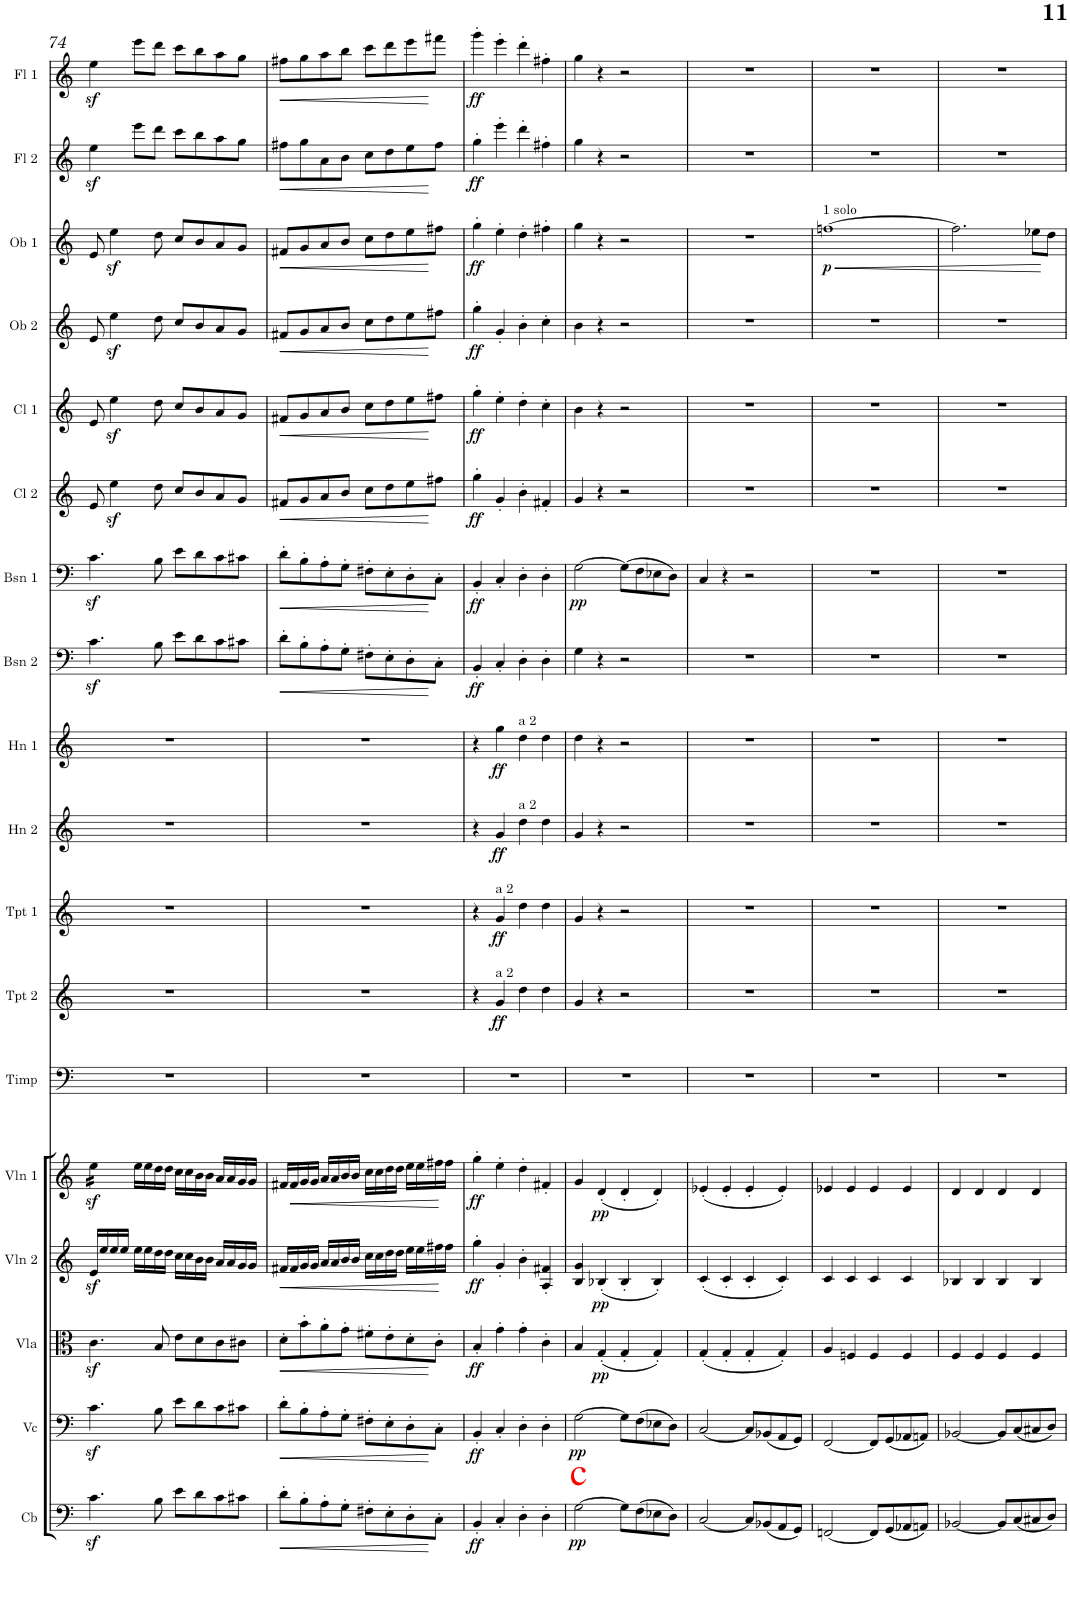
**kern	**dynam	**kern	**text	**dynam	**kern	**dynam	**kern	**dynam	**kern	**dynam	**kern	**kern	**dynam	**kern	**dynam	**kern	**dynam	**kern	**dynam	**kern	**dynam	**kern	**dynam	**kern	**dynam	**kern	**dynam	**kern	**dynam	**kern	**dynam	**kern	**dynam	**kern	**dynam
*part18	*part18	*part17	*part17	*part17	*part16	*part16	*part15	*part15	*part14	*part14	*part13	*part12	*part12	*part11	*part11	*part10	*part10	*part9	*part9	*part8	*part8	*part7	*part7	*part6	*part6	*part5	*part5	*part4	*part4	*part3	*part3	*part2	*part2	*part1	*part1
*staff18	*staff18	*staff17	*staff17	*staff17	*staff16	*staff16	*staff15	*staff15	*staff14	*staff14	*staff13	*staff12	*staff12	*staff11	*staff11	*staff10	*staff10	*staff9	*staff9	*staff8	*staff8	*staff7	*staff7	*staff6	*staff6	*staff5	*staff5	*staff4	*staff4	*staff3	*staff3	*staff2	*staff2	*staff1	*staff1
*I"Contrabass	*	*I"Violoncello	*	*	*I"Viola	*	*I"Violin 2	*	*I"Violin 1	*	*I"Timpani	*I"C Trumpet 2	*	*I"C Trumpet 1	*	*I"C Horn 2	*	*I"C Horn 1	*	*I"Bassoon 2	*	*I"Bassoon 1	*	*I"C Clarinet 2	*	*I"C Clarinet 1	*	*I"Oboe 2	*	*I"Oboe 1	*	*I"Flute 2	*	*I"Flute 1	*
*I'Cb	*	*I'Vc	*	*	*I'Vla	*	*I'Vln 2	*	*I'Vln 1	*	*I'Timp	*I'Tpt 2	*	*I'Tpt 1	*	*I'Hn 2	*	*I'Hn 1	*	*I'Bsn 2	*	*I'Bsn 1	*	*I'Cl 2	*	*I'Cl 1	*	*I'Ob 2	*	*I'Ob 1	*	*I'Fl 2	*	*I'Fl 1	*
!!LO:PB:g=z
*clefF4	*	*clefF4	*	*	*clefC3	*	*clefG2	*	*clefG2	*	*clefF4	*clefG2	*	*clefG2	*	*clefG2	*	*clefG2	*	*clefF4	*	*clefF4	*	*clefG2	*	*clefG2	*	*clefG2	*	*clefG2	*	*clefG2	*	*clefG2	*
*Trd7c12	*	*	*	*	*	*	*	*	*	*	*	*Trd1c2	*	*Trd1c2	*	*Trd7c12	*	*Trd7c12	*	*	*	*	*	*Trd1c2	*	*Trd1c2	*	*	*	*	*	*	*	*	*
*k[]	*	*k[]	*	*	*k[]	*	*k[]	*	*k[]	*	*k[]	*k[]	*	*k[]	*	*k[]	*	*k[]	*	*k[]	*	*k[]	*	*k[]	*	*k[]	*	*k[]	*	*k[]	*	*k[]	*	*k[]	*
*M2/2	*	*M2/2	*	*	*M2/2	*	*M2/2	*	*M2/2	*	*M2/2	*M2/2	*	*M2/2	*	*M2/2	*	*M2/2	*	*M2/2	*	*M2/2	*	*M2/2	*	*M2/2	*	*M2/2	*	*M2/2	*	*M2/2	*	*M2/2	*
*met(c|)	*	*met(c|)	*	*	*met(c|)	*	*met(c|)	*	*met(c|)	*	*met(c|)	*met(c|)	*	*met(c|)	*	*met(c|)	*	*met(c|)	*	*met(c|)	*	*met(c|)	*	*met(c|)	*	*met(c|)	*	*met(c|)	*	*met(c|)	*	*met(c|)	*	*met(c|)	*
=74	=74	=74	=74	=74	=74	=74	=74	=74	=74	=74	=74	=74	=74	=74	=74	=74	=74	=74	=74	=74	=74	=74	=74	=74	=74	=74	=74	=74	=74	=74	=74	=74	=74	=74	=74
*	*	*	*	*	*	*	*	*	*tremolo	*	*	*	*	*	*	*	*	*	*	*	*	*	*	*	*	*	*	*	*	*	*	*	*	*	*
4.cz<\	.	4.cz<\	.	.	4.cz<\	.	16ez</LL	.	16eez<\LL	.	1r	1r	.	1r	.	1r	.	1r	.	4.cz<\	.	4.cz<\	.	8e/	.	8e/	.	8e/	.	8e/	.	4eez<\	.	4eez<\	.
.	.	.	.	.	.	.	16ee/	.	16eez<\	.	.	.	.	.	.	.	.	.	.	.	.	.	.	.	.	.	.	.	.	.	.	.	.	.	.
.	.	.	.	.	.	.	16ee/	.	16eez<\	.	.	.	.	.	.	.	.	.	.	.	.	.	.	4eez<\	.	4eez<\	.	4eez<\	.	4eez<\	.	.	.	.	.
.	.	.	.	.	.	.	16ee/JJ	.	16eez<\JJ	.	.	.	.	.	.	.	.	.	.	.	.	.	.	.	.	.	.	.	.	.	.	.	.	.	.
*	*	*	*	*	*	*	*	*	*Xtremolo	*	*	*	*	*	*	*	*	*	*	*	*	*	*	*	*	*	*	*	*	*	*	*	*	*	*
.	.	.	.	.	.	.	16ee\LL	.	16ee\LL	.	.	.	.	.	.	.	.	.	.	.	.	.	.	.	.	.	.	.	.	.	.	8eee\L	.	8eee\L	.
.	.	.	.	.	.	.	16ee\	.	16ee\	.	.	.	.	.	.	.	.	.	.	.	.	.	.	.	.	.	.	.	.	.	.	.	.	.	.
8B\	.	8B\	.	.	8B/	.	16dd\	.	16dd\	.	.	.	.	.	.	.	.	.	.	8B\	.	8B\	.	8dd\	.	8dd\	.	8dd\	.	8dd\	.	8ddd\J	.	8ddd\J	.
.	.	.	.	.	.	.	16dd\JJ	.	16dd\JJ	.	.	.	.	.	.	.	.	.	.	.	.	.	.	.	.	.	.	.	.	.	.	.	.	.	.
8e\L	.	8e\L	.	.	8e\L	.	16cc\LL	.	16cc\LL	.	.	.	.	.	.	.	.	.	.	8e\L	.	8e\L	.	8cc/L	.	8cc/L	.	8cc/L	.	8cc/L	.	8ccc\L	.	8ccc\L	.
.	.	.	.	.	.	.	16cc\	.	16cc\	.	.	.	.	.	.	.	.	.	.	.	.	.	.	.	.	.	.	.	.	.	.	.	.	.	.
8d\	.	8d\	.	.	8d\	.	16b\	.	16b\	.	.	.	.	.	.	.	.	.	.	8d\	.	8d\	.	8b/	.	8b/	.	8b/	.	8b/	.	8bb\	.	8bb\	.
.	.	.	.	.	.	.	16b\JJ	.	16b\JJ	.	.	.	.	.	.	.	.	.	.	.	.	.	.	.	.	.	.	.	.	.	.	.	.	.	.
8c\	.	8c\	.	.	8c\	.	16a/LL	.	16a/LL	.	.	.	.	.	.	.	.	.	.	8c\	.	8c\	.	8a/	.	8a/	.	8a/	.	8a/	.	8aa\	.	8aa\	.
.	.	.	.	.	.	.	16a/	.	16a/	.	.	.	.	.	.	.	.	.	.	.	.	.	.	.	.	.	.	.	.	.	.	.	.	.	.
8c#X\J	.	8c#X\J	.	.	8c#X\J	.	16g/	.	16g/	.	.	.	.	.	.	.	.	.	.	8c#X\J	.	8c#X\J	.	8g/J	.	8g/J	.	8g/J	.	8g/J	.	8gg\J	.	8gg\J	.
.	.	.	.	.	.	.	16g/JJ	.	16g/JJ	.	.	.	.	.	.	.	.	.	.	.	.	.	.	.	.	.	.	.	.	.	.	.	.	.	.
=75	=75	=75	=75	=75	=75	=75	=75	=75	=75	=75	=75	=75	=75	=75	=75	=75	=75	=75	=75	=75	=75	=75	=75	=75	=75	=75	=75	=75	=75	=75	=75	=75	=75	=75	=75
!	!LO:HP:b	!	!	!LO:HP:b	!	!LO:HP:b	!	!LO:HP:b	!	!	!	!	!	!	!	!	!	!	!	!	!LO:HP:b	!	!LO:HP:b	!	!LO:HP:b	!	!LO:HP:b	!	!LO:HP:b	!	!LO:HP:b	!	!LO:HP:b	!	!LO:HP:b
8d'\L	<	8d'\L	.	<	8d'\L	<	16f#X/LL	<	16f#X/LL	.	1r	1r	.	1r	.	1r	.	1r	.	8d'\L	<	8d'\L	<	8f#X/L	<	8f#X/L	<	8f#X/L	<	8f#X/L	<	8ff#X\L	<	8ff#X\L	<
!	!	!	!	!	!	!	!	!	!	!LO:HP:b	!	!	!	!	!	!	!	!	!	!	!	!	!	!	!	!	!	!	!	!	!	!	!	!	!
.	.	.	.	.	.	.	16f#/	.	16f#/	<	.	.	.	.	.	.	.	.	.	.	.	.	.	.	.	.	.	.	.	.	.	.	.	.	.
8B'\	.	8B'\	.	.	8b'\	.	16g/	.	16g/	.	.	.	.	.	.	.	.	.	.	8B'\	.	8B'\	.	8g/	.	8g/	.	8g/	.	8g/	.	8gg\	.	8gg\	.
.	.	.	.	.	.	.	16g/JJ	.	16g/JJ	.	.	.	.	.	.	.	.	.	.	.	.	.	.	.	.	.	.	.	.	.	.	.	.	.	.
8A'\	.	8A'\	.	.	8a'\	.	16a/LL	.	16a/LL	.	.	.	.	.	.	.	.	.	.	8A'\	.	8A'\	.	8a/	.	8a/	.	8a/	.	8a/	.	8a\	.	8aa\	.
.	.	.	.	.	.	.	16a/	.	16a/	.	.	.	.	.	.	.	.	.	.	.	.	.	.	.	.	.	.	.	.	.	.	.	.	.	.
8G'\J	.	8G'\J	.	.	8g'\J	.	16b/	.	16b/	.	.	.	.	.	.	.	.	.	.	8G'\J	.	8G'\J	.	8b/J	.	8b/J	.	8b/J	.	8b/J	.	8b\J	.	8bb\J	.
.	.	.	.	.	.	.	16b/JJ	.	16b/JJ	.	.	.	.	.	.	.	.	.	.	.	.	.	.	.	.	.	.	.	.	.	.	.	.	.	.
8F#X'\L	.	8F#X'\L	.	.	8f#X'\L	.	16cc\LL	.	16cc\LL	.	.	.	.	.	.	.	.	.	.	8F#X'\L	.	8F#X'\L	.	8cc\L	.	8cc\L	.	8cc\L	.	8cc\L	.	8cc\L	.	8ccc\L	.
.	.	.	.	.	.	.	16cc\	.	16cc\	.	.	.	.	.	.	.	.	.	.	.	.	.	.	.	.	.	.	.	.	.	.	.	.	.	.
8E'\	.	8E'\	.	.	8e'\	.	16dd\	.	16dd\	.	.	.	.	.	.	.	.	.	.	8E'\	.	8E'\	.	8dd\	.	8dd\	.	8dd\	.	8dd\	.	8dd\	.	8ddd\	.
.	.	.	.	.	.	.	16dd\JJ	.	16dd\JJ	.	.	.	.	.	.	.	.	.	.	.	.	.	.	.	.	.	.	.	.	.	.	.	.	.	.
8D'\	.	8D'\	.	.	8d'\	.	16ee\LL	.	16ee\LL	.	.	.	.	.	.	.	.	.	.	8D'\	.	8D'\	.	8ee\	.	8ee\	.	8ee\	.	8ee\	.	8ee\	.	8eee\	.
.	.	.	.	.	.	.	16ee\	.	16ee\	.	.	.	.	.	.	.	.	.	.	.	.	.	.	.	.	.	.	.	.	.	.	.	.	.	.
8C'\J	[	8C'\J	.	[	8c'\J	[	16ff#X\	.	16ff#X\	.	.	.	.	.	.	.	.	.	.	8C'\J	[	8C'\J	[	8ff#X\J	[	8ff#X\J	[	8ff#X\J	[	8ff#X\J	[	8ff#\J	[	8fff#X\J	[
.	.	.	.	.	.	.	16ff#\JJ	[	16ff#\JJ	[	.	.	.	.	.	.	.	.	.	.	.	.	.	.	.	.	.	.	.	.	.	.	.	.	.
=76	=76	=76	=76	=76	=76	=76	=76	=76	=76	=76	=76	=76	=76	=76	=76	=76	=76	=76	=76	=76	=76	=76	=76	=76	=76	=76	=76	=76	=76	=76	=76	=76	=76	=76	=76
!	!LO:DY:b	!	!	!LO:DY:b	!	!LO:DY:b	!	!LO:DY:b	!	!LO:DY:b	!	!	!	!	!	!	!	!	!	!	!LO:DY:b	!	!LO:DY:b	!	!LO:DY:b	!	!LO:DY:b	!	!LO:DY:b	!	!LO:DY:b	!	!LO:DY:b	!	!LO:DY:b
4BB'/	ff	4BB'/	.	ff	4B'/	ff	4gg'\	ff	4gg'\	ff	1r	4r	.	4r	.	4r	.	4r	.	4BB'/	ff	4BB'/	ff	4gg'\	ff	4gg'\	ff	4gg'\	ff	4gg'\	ff	4gg'\	ff	4ggg'\	ff
!	!	!	!	!	!	!	!	!	!	!	!	!	!	!LO:TX:a:t=a 2	!	!	!	!	!	!	!	!	!	!	!	!	!	!	!	!	!	!	!	!	!
!	!	!	!	!	!	!	!	!	!	!	!	!LO:TX:a:t=a 2	!	!	!	!	!	!	!	!	!	!	!	!	!	!	!	!	!	!	!	!	!	!	!
!	!	!	!	!	!	!	!	!	!	!	!	!	!LO:DY:b	!	!LO:DY:b	!	!LO:DY:b	!	!LO:DY:b	!	!	!	!	!	!	!	!	!	!	!	!	!	!	!	!
4C'/	.	4C'/	.	.	4g'\	.	4g'/	.	4ee'\	.	.	4g/	ff	4g/	ff	4g/	ff	4gg\	ff	4C'/	.	4C'/	.	4g'/	.	4ee'\	.	4g'/	.	4ee'\	.	4eee'\	.	4eee'\	.
!	!	!	!	!	!	!	!	!	!	!	!	!	!	!	!	!	!	!LO:TX:a:t=a 2	!	!	!	!	!	!	!	!	!	!	!	!	!	!	!	!	!
!	!	!	!	!	!	!	!	!	!	!	!	!	!	!	!	!LO:TX:a:t=a 2	!	!	!	!	!	!	!	!	!	!	!	!	!	!	!	!	!	!	!
4D'\	.	4D'\	.	.	4g'\	.	4b'\	.	4dd'\	.	.	4dd\	.	4dd\	.	4dd\	.	4dd\	.	4D'\	.	4D'\	.	4b'\	.	4dd'\	.	4b'\	.	4dd'\	.	4ddd'\	.	4ddd'\	.
4D'\	.	4D'\	.	.	4c'\	.	4A/' 4f#X/'	.	4f#X'/	.	.	4dd\	.	4dd\	.	4dd\	.	4dd\	.	4D'\	.	4D'\	.	4f#X'/	.	4cc'\	.	4cc'\	.	4ff#X'\	.	4ff#X'\	.	4ff#X'\	.
=77	=77	=77	=77	=77	=77	=77	=77	=77	=77	=77	=77	=77	=77	=77	=77	=77	=77	=77	=77	=77	=77	=77	=77	=77	=77	=77	=77	=77	=77	=77	=77	=77	=77	=77	=77
!	!LO:DY:b	!	!LO:LY:b:color=#FF0000	!LO:DY:b	!	!	!	!	!	!	!	!	!	!	!	!	!	!	!	!	!	!	!LO:DY:b	!	!	!	!	!	!	!	!	!	!	!	!
[2G\	pp	[2G\	c	pp	4B/	.	4B/ 4g/	.	4g/	.	1r	4g/	.	4g/	.	4g/	.	4dd\	.	4G\	.	[2G\	pp	4g/	.	4b\	.	4b\	.	4gg\	.	4gg\	.	4gg\	.
!	!	!	!	!	!	!LO:DY:b	!	!LO:DY:b	!	!LO:DY:b	!	!	!	!	!	!	!	!	!	!	!	!	!	!	!	!	!	!	!	!	!	!	!	!	!
.	.	.	.	.	(4G'/	pp	(4B-X'/	pp	(4d'/	pp	.	4r	.	4r	.	4r	.	4r	.	4r	.	.	.	4r	.	4r	.	4r	.	4r	.	4r	.	4r	.
8G\L]	.	8G\L]	.	.	4G'/	.	4B-'/	.	4d'/	.	.	2r	.	2r	.	2r	.	2r	.	2r	.	(8G\L]	.	2r	.	2r	.	2r	.	2r	.	2r	.	2r	.
(8F\	.	(8F\	.	.	.	.	.	.	.	.	.	.	.	.	.	.	.	.	.	.	.	8F\	.	.	.	.	.	.	.	.	.	.	.	.	.
8E-X\	.	8E-X\	.	.	4G'/)	.	4B-'/)	.	4d'/)	.	.	.	.	.	.	.	.	.	.	.	.	8E-X\	.	.	.	.	.	.	.	.	.	.	.	.	.
8D\J)	.	8D\J)	.	.	.	.	.	.	.	.	.	.	.	.	.	.	.	.	.	.	.	8D\J)	.	.	.	.	.	.	.	.	.	.	.	.	.
=78	=78	=78	=78	=78	=78	=78	=78	=78	=78	=78	=78	=78	=78	=78	=78	=78	=78	=78	=78	=78	=78	=78	=78	=78	=78	=78	=78	=78	=78	=78	=78	=78	=78	=78	=78
[2C/	.	[2C/	.	.	(4G'/	.	(4c'/	.	(4e-X'/	.	1r	1r	.	1r	.	1r	.	1r	.	1r	.	4C/	.	1r	.	1r	.	1r	.	1r	.	1r	.	1r	.
.	.	.	.	.	4G'/	.	4c'/	.	4e-'/	.	.	.	.	.	.	.	.	.	.	.	.	4r	.	.	.	.	.	.	.	.	.	.	.	.	.
8C/L]	.	8C/L]	.	.	4G'/	.	4c'/	.	4e-'/	.	.	.	.	.	.	.	.	.	.	.	.	2r	.	.	.	.	.	.	.	.	.	.	.	.	.
(8BB-X/	.	(8BB-X/	.	.	.	.	.	.	.	.	.	.	.	.	.	.	.	.	.	.	.	.	.	.	.	.	.	.	.	.	.	.	.	.	.
8AA/	.	8AA/	.	.	4G'/)	.	4c'/)	.	4e-'/)	.	.	.	.	.	.	.	.	.	.	.	.	.	.	.	.	.	.	.	.	.	.	.	.	.	.
8GG/J)	.	8GG/J)	.	.	.	.	.	.	.	.	.	.	.	.	.	.	.	.	.	.	.	.	.	.	.	.	.	.	.	.	.	.	.	.	.
=79	=79	=79	=79	=79	=79	=79	=79	=79	=79	=79	=79	=79	=79	=79	=79	=79	=79	=79	=79	=79	=79	=79	=79	=79	=79	=79	=79	=79	=79	=79	=79	=79	=79	=79	=79
!	!	!	!	!	!	!	!	!	!	!	!	!	!	!	!	!	!	!	!	!	!	!	!	!	!	!	!	!	!	!LO:TX:a:t=1 solo	!	!	!	!	!
!	!	!	!	!	!	!	!	!	!	!	!	!	!	!	!	!	!	!	!	!	!	!	!	!	!	!	!	!	!	!	!LO:HP:b	!	!	!	!
!	!	!	!	!	!	!	!	!	!	!	!	!	!	!	!	!	!	!	!	!	!	!	!	!	!	!	!	!	!	!	!LO:DY:n=1:b	!	!	!	!
[2FFn/	.	[2FF/	.	.	4A/	.	4c/	.	4e-X/	.	1r	1r	.	1r	.	1r	.	1r	.	1r	.	1r	.	1r	.	1r	.	1r	.	[1ffn	< p	1r	.	1r	.
.	.	.	.	.	4Fn/	.	4c/	.	4e-/	.	.	.	.	.	.	.	.	.	.	.	.	.	.	.	.	.	.	.	.	.	.	.	.	.	.
8FF/L]	.	8FF/L]	.	.	4F/	.	4c/	.	4e-/	.	.	.	.	.	.	.	.	.	.	.	.	.	.	.	.	.	.	.	.	.	.	.	.	.	.
(8GG/	.	(8GG/	.	.	.	.	.	.	.	.	.	.	.	.	.	.	.	.	.	.	.	.	.	.	.	.	.	.	.	.	.	.	.	.	.
8AA-X/	.	8AA-X/	.	.	4F/	.	4c/	.	4e-/	.	.	.	.	.	.	.	.	.	.	.	.	.	.	.	.	.	.	.	.	.	.	.	.	.	.
8AAn/J)	.	8AAn/J)	.	.	.	.	.	.	.	.	.	.	.	.	.	.	.	.	.	.	.	.	.	.	.	.	.	.	.	.	.	.	.	.	.
=80	=80	=80	=80	=80	=80	=80	=80	=80	=80	=80	=80	=80	=80	=80	=80	=80	=80	=80	=80	=80	=80	=80	=80	=80	=80	=80	=80	=80	=80	=80	=80	=80	=80	=80	=80
[2BB-X/	.	[2BB-X/	.	.	4F/	.	4B-X/	.	4d/	.	1r	1r	.	1r	.	1r	.	1r	.	1r	.	1r	.	1r	.	1r	.	1r	.	2.ff\]	.	1r	.	1r	.
.	.	.	.	.	4F/	.	4B-/	.	4d/	.	.	.	.	.	.	.	.	.	.	.	.	.	.	.	.	.	.	.	.	.	.	.	.	.	.
8BB-/L]	.	8BB-/L]	.	.	4F/	.	4B-/	.	4d/	.	.	.	.	.	.	.	.	.	.	.	.	.	.	.	.	.	.	.	.	.	.	.	.	.	.
(8C/	.	(8C/	.	.	.	.	.	.	.	.	.	.	.	.	.	.	.	.	.	.	.	.	.	.	.	.	.	.	.	.	.	.	.	.	.
8C#X/	.	8C#X/	.	.	4F/	.	4B-/	.	4d/	.	.	.	.	.	.	.	.	.	.	.	.	.	.	.	.	.	.	.	.	8ee-X\L	.	.	.	.	.
8D/J)	.	8D/J)	.	.	.	.	.	.	.	.	.	.	.	.	.	.	.	.	.	.	.	.	.	.	.	.	.	.	.	8dd\J	[	.	.	.	.
=	=	=	=	=	=	=	=	=	=	=	=	=	=	=	=	=	=	=	=	=	=	=	=	=	=	=	=	=	=	=	=	=	=	=	=
*-	*-	*-	*-	*-	*-	*-	*-	*-	*-	*-	*-	*-	*-	*-	*-	*-	*-	*-	*-	*-	*-	*-	*-	*-	*-	*-	*-	*-	*-	*-	*-	*-	*-	*-	*-
